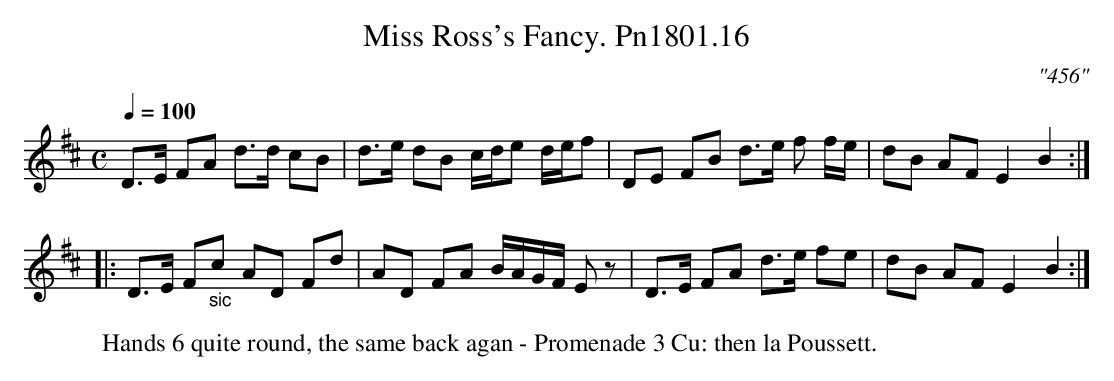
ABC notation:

X:1
T:Miss Ross's Fancy. Pn1801.16
Q:1/4=100
M:C
L:1/8
C:"456"
W:Hands 6 quite round, the same back agan - Promenade 3 Cu: then la Poussett.
K:D
D>E FA d>d cB|d>e dB c/d/e d/e/f|DE FB d>e f f/e/|dB AF E2B2:|
|:D>E F"_sic"c AD Fd|AD FA B/A/G/F/  Ez|D>E FA d>e fe|dB AF E2B2:|
